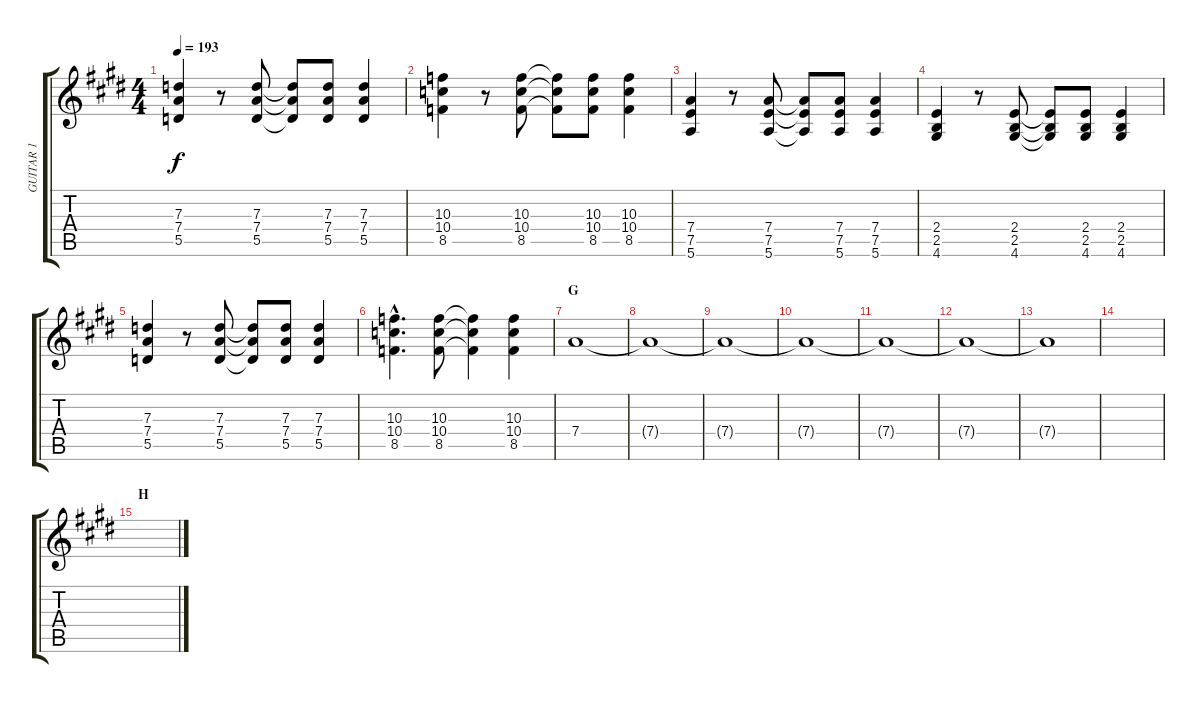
\track ("GUITAR 1" "GUITAR 1") {instrument distortionguitar}
\staff {score tabs}
\tuning (E4 B3 G3 D3 A2 E2) {hide}
\ts (4 4)
\tempo 193
\clef g2
\ks c#minor
(7.3 7.4 5.5).4{dy f} r.8 (7.3 7.4 5.5).8 (7.3{t} 7.4{t} 5.5{t}).8 (7.3 7.4 5.5).8 (7.3 7.4 5.5).4 |
(10.3 10.4 8.5).4 r.8 (10.3 10.4 8.5).8 (10.3{t} 10.4{t} 8.5{t}).8 (10.3 10.4 8.5).8 (10.3 10.4 8.5).4 |
(7.4 7.5 5.6).4 r.8 (7.4 7.5 5.6).8 (7.4{t} 7.5{t} 5.6{t}).8 (7.4 7.5 5.6).8 (7.4 7.5 5.6).4 |
(2.4 2.5 4.6).4 r.8 (2.4 2.5 4.6).8 (2.4{t} 2.5{t} 4.6{t}).8 (2.4 2.5 4.6).8 (2.4 2.5 4.6).4 |
(7.3 7.4 5.5).4 r.8 (7.3 7.4 5.5).8 (7.3{t} 7.4{t} 5.5{t}).8 (7.3 7.4 5.5).8 (7.3 7.4 5.5).4 |
(10.3{hac} 10.4{hac} 8.5{hac}).4{d} (10.3 10.4 8.5).8 (10.3{t} 10.4{t} 8.5{t}).4 (10.3 10.4 8.5).4 |
\section ("" "G")
7.4.1{balance 8} |
7.4{t}.1 |
7.4{t}.1 |
7.4{t}.1 |
7.4{t}.1 |
7.4{t}.1 |
7.4{t}.1 |
|
\section ("" "H")
